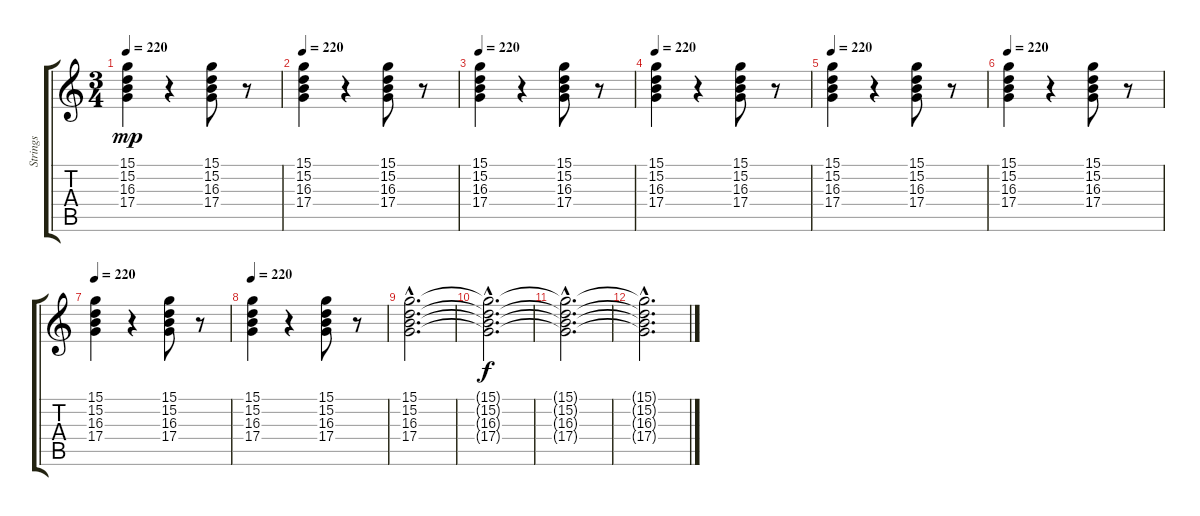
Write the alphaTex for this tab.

\track ("Strings" "Strings") {instrument stringensemble1}
\staff {score tabs}
\tuning (E4 B3 G3 D3 A2 E2) {hide}
\ts (3 4)
\tempo 220
\clef g2
\ks c
(15.1 15.2 16.3 17.4).4{dy mp} r.4 (15.1 15.2 16.3 17.4).8 r.8 |
\tempo 220
(15.1 15.2 16.3 17.4).4 r.4 (15.1 15.2 16.3 17.4).8 r.8 |
\tempo 220
(15.1 15.2 16.3 17.4).4 r.4 (15.1 15.2 16.3 17.4).8 r.8 |
\tempo 220
(15.1 15.2 16.3 17.4).4 r.4 (15.1 15.2 16.3 17.4).8 r.8 |
\tempo 220
(15.1 15.2 16.3 17.4).4 r.4 (15.1 15.2 16.3 17.4).8 r.8 |
\tempo 220
(15.1 15.2 16.3 17.4).4 r.4 (15.1 15.2 16.3 17.4).8 r.8 |
\tempo 220
(15.1 15.2 16.3 17.4).4 r.4 (15.1 15.2 16.3 17.4).8 r.8 |
\tempo 220
(15.1 15.2 16.3 17.4).4 r.4 (15.1 15.2 16.3 17.4).8 r.8 |
(15.1{hac} 15.2{hac} 16.3{hac} 17.4{hac}).2{d volume 7} |
(15.1{hac t} 15.2{hac t} 16.3{hac t} 17.4{hac t}).2{d dy f} |
(15.1{hac t} 15.2{hac t} 16.3{hac t} 17.4{hac t}).2{d volume 0} |
(15.1{hac t} 15.2{hac t} 16.3{hac t} 17.4{hac t}).2{d}
